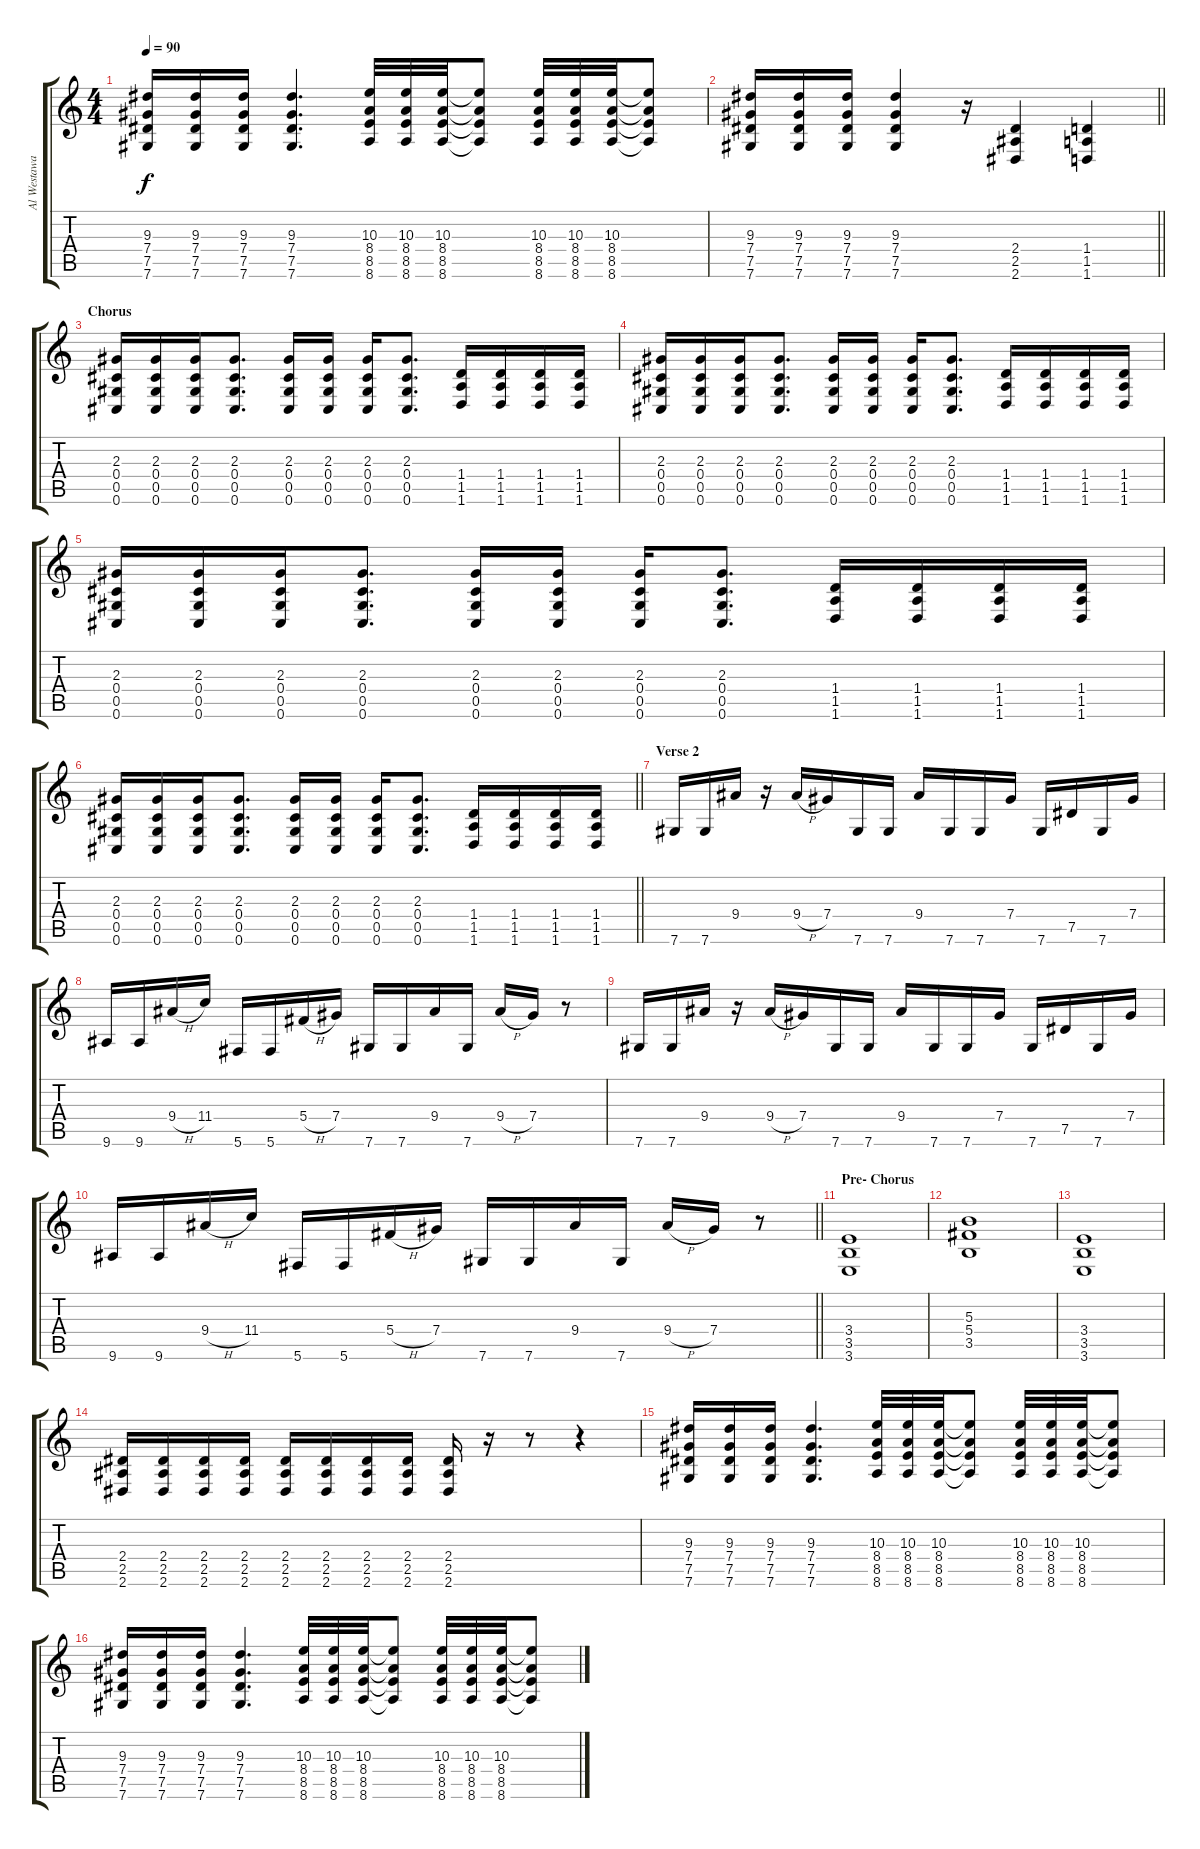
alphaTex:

\track ("Al Westaway" "Al Westawa") {instrument distortionguitar}
\staff {score tabs}
\tuning (Eb4 Bb3 Gb3 Db3 Ab2 Db2) {hide}
\ts (4 4)
\tempo 90
\clef g2
\ks c
(9.3 7.4 7.5 7.6).16{dy f} (9.3 7.4 7.5 7.6).16 (9.3 7.4 7.5 7.6).16 (9.3 7.4 7.5 7.6).4{d} (10.3 8.4 8.5 8.6).32 (10.3 8.4 8.5 8.6).32 (10.3 8.4 8.5 8.6).32 (10.3{t} 8.4{t} 8.5{t} 8.6{t}).8 (10.3 8.4 8.5 8.6).32 (10.3 8.4 8.5 8.6).32 (10.3 8.4 8.5 8.6).32 (10.3{t} 8.4{t} 8.5{t} 8.6{t}).8 |
\barLineRight lightlight
(9.3 7.4 7.5 7.6).16 (9.3 7.4 7.5 7.6).16 (9.3 7.4 7.5 7.6).16 (9.3 7.4 7.5 7.6).4 r.16 (2.4 2.5 2.6).4 (1.4 1.5 1.6).4 |
\section ("" "Chorus")
(2.3 0.4 0.5 0.6).16 (2.3 0.4 0.5 0.6).16 (2.3 0.4 0.5 0.6).16 (2.3 0.4 0.5 0.6).8{d} (2.3 0.4 0.5 0.6).16 (2.3 0.4 0.5 0.6).16 (2.3 0.4 0.5 0.6).16 (2.3 0.4 0.5 0.6).8{d} (1.4 1.5 1.6).16 (1.4 1.5 1.6).16 (1.4 1.5 1.6).16 (1.4 1.5 1.6).16 |
(2.3 0.4 0.5 0.6).16 (2.3 0.4 0.5 0.6).16 (2.3 0.4 0.5 0.6).16 (2.3 0.4 0.5 0.6).8{d} (2.3 0.4 0.5 0.6).16 (2.3 0.4 0.5 0.6).16 (2.3 0.4 0.5 0.6).16 (2.3 0.4 0.5 0.6).8{d} (1.4 1.5 1.6).16 (1.4 1.5 1.6).16 (1.4 1.5 1.6).16 (1.4 1.5 1.6).16 |
(2.3 0.4 0.5 0.6).16 (2.3 0.4 0.5 0.6).16 (2.3 0.4 0.5 0.6).16 (2.3 0.4 0.5 0.6).8{d} (2.3 0.4 0.5 0.6).16 (2.3 0.4 0.5 0.6).16 (2.3 0.4 0.5 0.6).16 (2.3 0.4 0.5 0.6).8{d} (1.4 1.5 1.6).16 (1.4 1.5 1.6).16 (1.4 1.5 1.6).16 (1.4 1.5 1.6).16 |
\barLineRight lightlight
(2.3 0.4 0.5 0.6).16 (2.3 0.4 0.5 0.6).16 (2.3 0.4 0.5 0.6).16 (2.3 0.4 0.5 0.6).8{d} (2.3 0.4 0.5 0.6).16 (2.3 0.4 0.5 0.6).16 (2.3 0.4 0.5 0.6).16 (2.3 0.4 0.5 0.6).8{d} (1.4 1.5 1.6).16 (1.4 1.5 1.6).16 (1.4 1.5 1.6).16 (1.4 1.5 1.6).16 |
\section ("" "Verse 2")
7.6.16 7.6.16 9.4.16 r.16 9.4{h}.16 7.4.16 7.6.16 7.6.16 9.4.16 7.6.16 7.6.16 7.4.16 7.6.16 7.5.16 7.6.16 7.4.16 |
9.6.16 9.6.16 9.4{h}.16 11.4.16 5.6.16 5.6.16 5.4{h}.16 7.4.16 7.6.16 7.6.16 9.4.16 7.6.16 9.4{h}.16 7.4.16 r.8 |
7.6.16 7.6.16 9.4.16 r.16 9.4{h}.16 7.4.16 7.6.16 7.6.16 9.4.16 7.6.16 7.6.16 7.4.16 7.6.16 7.5.16 7.6.16 7.4.16 |
\barLineRight lightlight
9.6.16 9.6.16 9.4{h}.16 11.4.16 5.6.16 5.6.16 5.4{h}.16 7.4.16 7.6.16 7.6.16 9.4.16 7.6.16 9.4{h}.16 7.4.16 r.8 |
\section ("" "Pre- Chorus")
(3.4 3.5 3.6).1 |
(5.3 5.4 3.5).1 |
(3.4 3.5 3.6).1 |
(2.4 2.5 2.6).16 (2.4 2.5 2.6).16 (2.4 2.5 2.6).16 (2.4 2.5 2.6).16 (2.4 2.5 2.6).16 (2.4 2.5 2.6).16 (2.4 2.5 2.6).16 (2.4 2.5 2.6).16 (2.4 2.5 2.6).16 r.16 r.8 r.4 |
(9.3 7.4 7.5 7.6).16 (9.3 7.4 7.5 7.6).16 (9.3 7.4 7.5 7.6).16 (9.3 7.4 7.5 7.6).4{d} (10.3 8.4 8.5 8.6).32 (10.3 8.4 8.5 8.6).32 (10.3 8.4 8.5 8.6).32 (10.3{t} 8.4{t} 8.5{t} 8.6{t}).8 (10.3 8.4 8.5 8.6).32 (10.3 8.4 8.5 8.6).32 (10.3 8.4 8.5 8.6).32 (10.3{t} 8.4{t} 8.5{t} 8.6{t}).8 |
(9.3 7.4 7.5 7.6).16 (9.3 7.4 7.5 7.6).16 (9.3 7.4 7.5 7.6).16 (9.3 7.4 7.5 7.6).4{d} (10.3 8.4 8.5 8.6).32 (10.3 8.4 8.5 8.6).32 (10.3 8.4 8.5 8.6).32 (10.3{t} 8.4{t} 8.5{t} 8.6{t}).8 (10.3 8.4 8.5 8.6).32 (10.3 8.4 8.5 8.6).32 (10.3 8.4 8.5 8.6).32 (10.3{t} 8.4{t} 8.5{t} 8.6{t}).8
